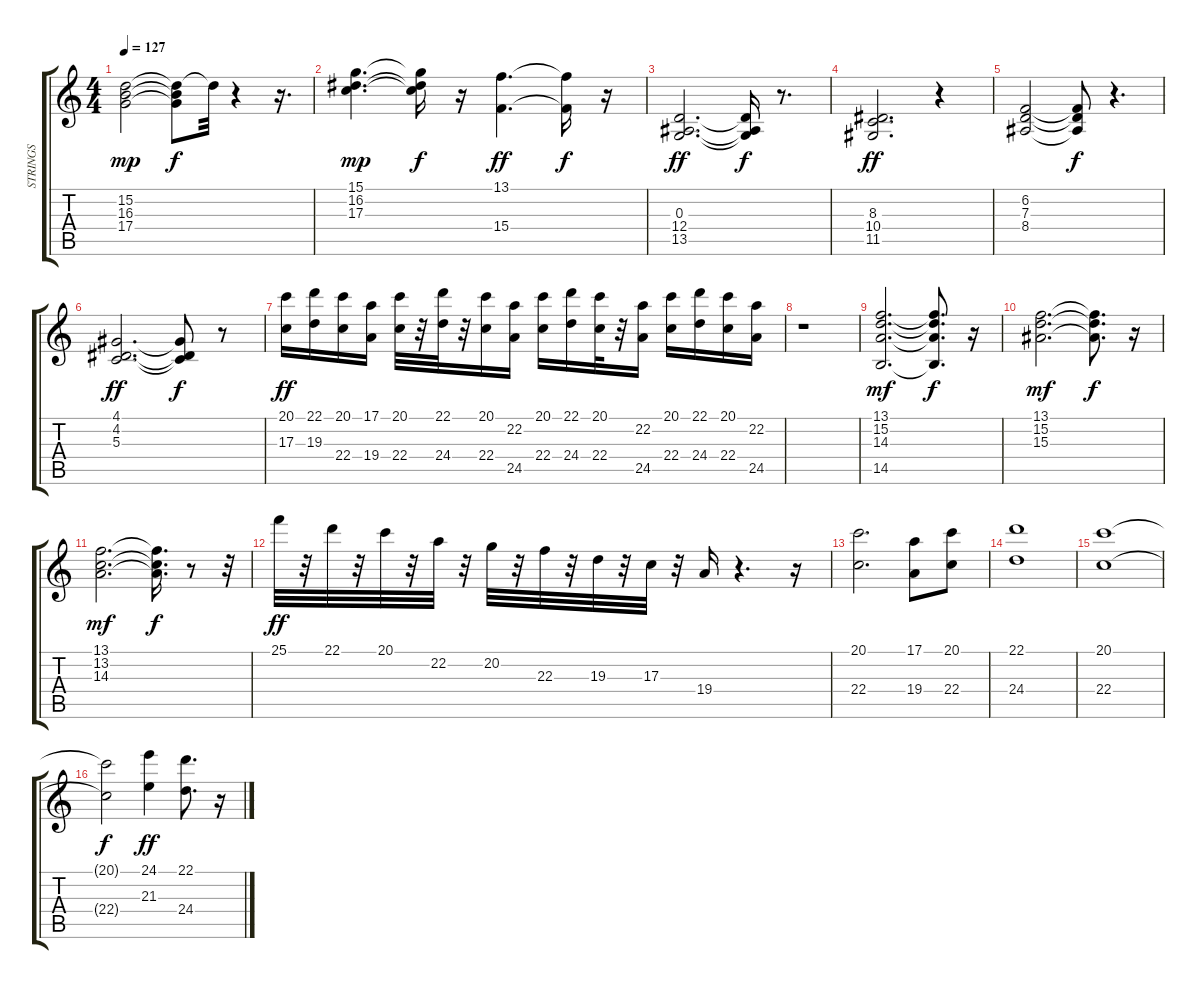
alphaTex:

\track ("STRINGS" "STRINGS") {instrument stringensemble1}
\staff {score tabs}
\tuning (E4 B3 G3 D3 A2 E2) {hide}
\ts (4 4)
\tempo 127
\clef g2
\ks c
(15.2 16.3 17.4).2{dy mp} (15.2{t} 16.3{t} 17.4{t}).8{dy f} 15.2{t}.32 r.4 r.16{d} |
(15.1 16.2 17.3).4{d dy mp} (15.1{t} 16.2{t} 17.3{t}).16{dy f} r.16 (13.1 15.4).4{d dy ff} (13.1{t} 15.4{t}).16{dy f} r.16 |
(0.3 12.4 13.5).2{d dy ff} (0.3{t} 12.4{t} 13.5{t}).16{dy f} r.8{d} |
(8.3 10.4 11.5).2{d dy ff} r.4 |
(6.2 7.3 8.4).2 (6.2{t} 7.3{t} 8.4{t}).8{dy f} r.4{d} |
(4.1 4.2 5.3).2{d dy ff} (4.1{t} 4.2{t} 5.3{t}).8{dy f} r.8 |
(20.1 17.3).16{dy ff} (22.1 19.3).16 (20.1 22.4).16 (17.1 19.4).16 (20.1 22.4).32 r.32 (22.1 24.4).32 r.32 (20.1 22.4).16 (22.2 24.5).16 (20.1 22.4).16 (22.1 24.4).16 (20.1 22.4).32 r.32 (22.2 24.5).16 (20.1 22.4).16 (22.1 24.4).16 (20.1 22.4).16 (22.2 24.5).16 |
r.1 |
(13.1 15.2 14.3 14.5).2{d dy mf} (13.1{t} 15.2{t} 14.3{t} 14.5{t}).8{d dy f} r.16 |
(13.1 15.2 15.3).2{d dy mf} (13.1{t} 15.2{t} 15.3{t}).8{d dy f} r.16 |
(13.1 13.2 14.3).2{d dy mf} (13.1{t} 13.2{t} 14.3{t}).16{d dy f} r.8 r.32 |
25.1.32{dy ff} r.32 22.1.32 r.32 20.1.32 r.32 22.2.32 r.32 20.2.32 r.32 22.3.32 r.32 19.3.32 r.32 17.3.32 r.32 19.4.16 r.4{d} r.16 |
(20.1 22.4).2{d} (17.1 19.4).8 (20.1 22.4).8 |
(22.1 24.4).1 |
(20.1 22.4).1 |
(20.1{t} 22.4{t}).2{dy f} (24.1 21.3).4{dy ff} (22.1 24.4).8{d} r.16
